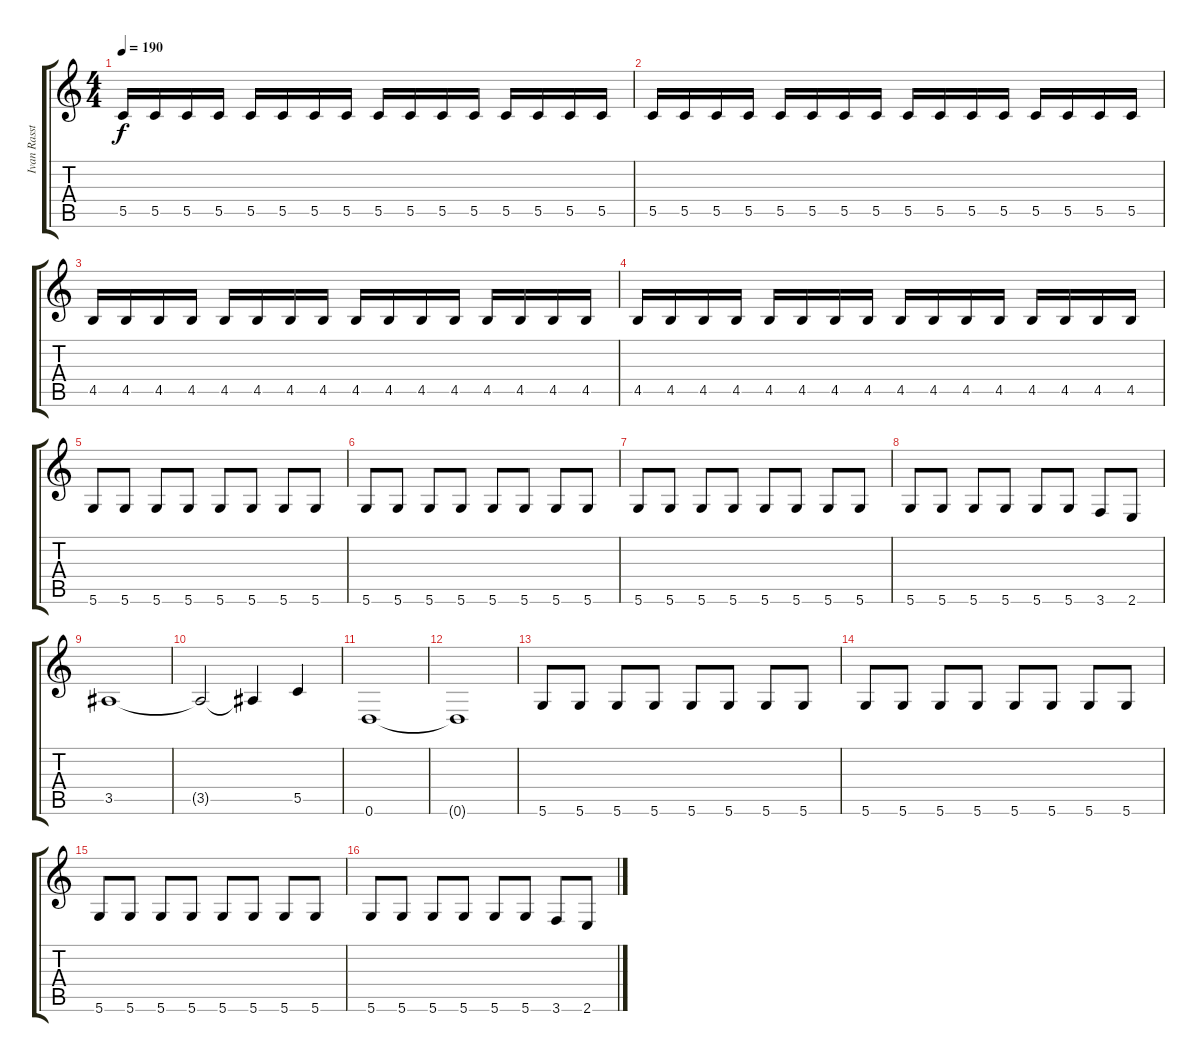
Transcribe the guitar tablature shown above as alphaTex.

\track ("Ivan Rasstrigin" "Ivan Rasst") {instrument electricbassfinger}
\staff {score tabs}
\tuning (D4 A3 F3 C3 G2 D2) {hide}
\ts (4 4)
\tempo 190
\clef g2
\ks c
5.5.16{dy f} 5.5.16 5.5.16 5.5.16 5.5.16 5.5.16 5.5.16 5.5.16 5.5.16 5.5.16 5.5.16 5.5.16 5.5.16 5.5.16 5.5.16 5.5.16 |
5.5.16 5.5.16 5.5.16 5.5.16 5.5.16 5.5.16 5.5.16 5.5.16 5.5.16 5.5.16 5.5.16 5.5.16 5.5.16 5.5.16 5.5.16 5.5.16 |
4.5.16 4.5.16 4.5.16 4.5.16 4.5.16 4.5.16 4.5.16 4.5.16 4.5.16 4.5.16 4.5.16 4.5.16 4.5.16 4.5.16 4.5.16 4.5.16 |
4.5.16 4.5.16 4.5.16 4.5.16 4.5.16 4.5.16 4.5.16 4.5.16 4.5.16 4.5.16 4.5.16 4.5.16 4.5.16 4.5.16 4.5.16 4.5.16 |
5.6.8 5.6.8 5.6.8 5.6.8 5.6.8 5.6.8 5.6.8 5.6.8 |
5.6.8 5.6.8 5.6.8 5.6.8 5.6.8 5.6.8 5.6.8 5.6.8 |
5.6.8 5.6.8 5.6.8 5.6.8 5.6.8 5.6.8 5.6.8 5.6.8 |
5.6.8 5.6.8 5.6.8 5.6.8 5.6.8 5.6.8 3.6.8 2.6.8 |
3.5.1 |
3.5{t}.2 3.5{t}.4 5.5.4 |
0.6.1 |
0.6{t}.1 |
5.6.8 5.6.8 5.6.8 5.6.8 5.6.8 5.6.8 5.6.8 5.6.8 |
5.6.8 5.6.8 5.6.8 5.6.8 5.6.8 5.6.8 5.6.8 5.6.8 |
5.6.8 5.6.8 5.6.8 5.6.8 5.6.8 5.6.8 5.6.8 5.6.8 |
5.6.8 5.6.8 5.6.8 5.6.8 5.6.8 5.6.8 3.6.8 2.6.8
